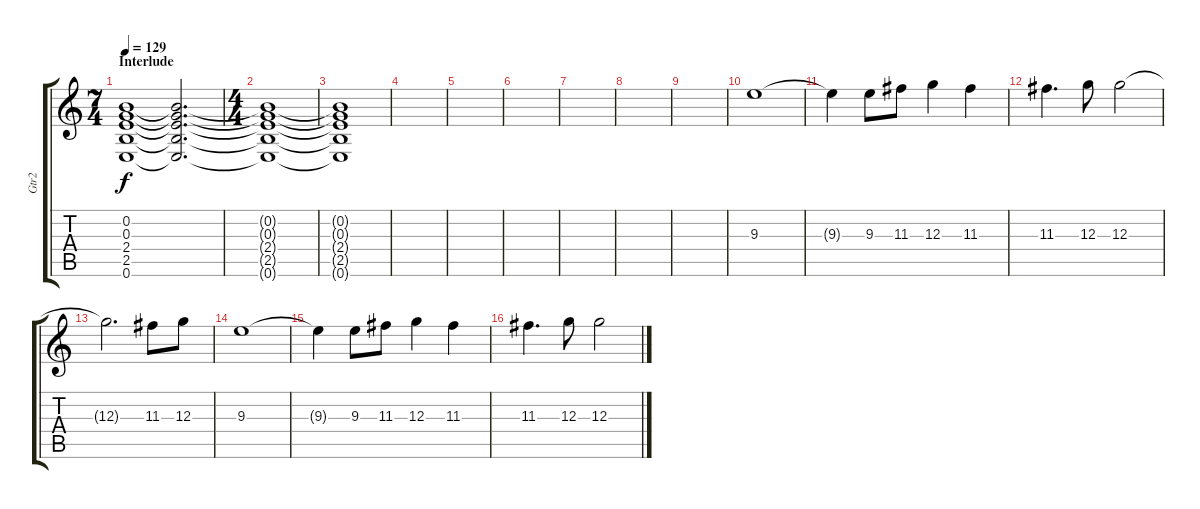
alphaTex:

\track ("Gtr2" "Gtr2") {instrument distortionguitar}
\staff {score tabs}
\tuning (E4 B3 G3 D3 A2 E2) {hide}
\ts (7 4)
\section ("" "Interlude")
\tempo 129
\clef g2
\ks c
(0.2 0.3 2.4 2.5 0.6).1{dy f} (0.2{t} 0.3{t} 2.4{t} 2.5{t} 0.6{t}).2{d} |
\ts (4 4)
(0.2{t} 0.3{t} 2.4{t} 2.5{t} 0.6{t}).1{volume 0} |
(0.2{t} 0.3{t} 2.4{t} 2.5{t} 0.6{t}).1 |
|
|
|
|
|
|
9.3.1{volume 10 instrument electricguitarjazz} |
9.3{t}.4 9.3.8 11.3.8 12.3.4 11.3.4 |
11.3.4{d} 12.3.8 12.3.2 |
12.3{t}.2{d} 11.3.8 12.3.8 |
9.3.1 |
9.3{t}.4 9.3.8 11.3.8 12.3.4 11.3.4 |
11.3.4{d} 12.3.8 12.3.2
